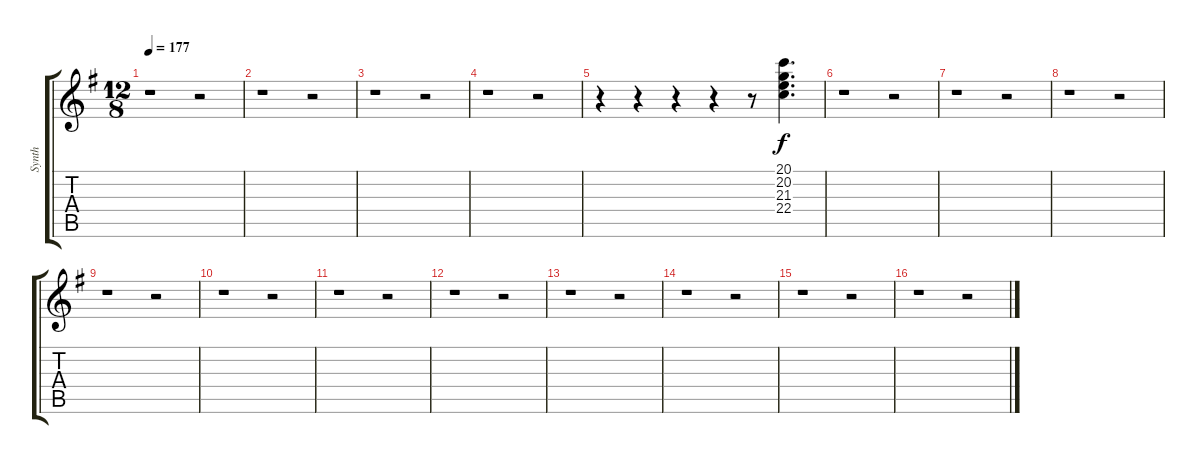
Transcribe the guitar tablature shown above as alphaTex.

\track ("Synth" "Synth") {instrument orchestrahit}
\staff {score tabs}
\tuning (E4 B3 G3 D3 A2 E2) {hide}
\ts (12 8)
\tempo 177
\clef g2
\ks g
r.1{dy f} r.2 |
r.1 r.2 |
r.1 r.2 |
r.1 r.2 |
r.4 r.4 r.4 r.4 r.8 (20.1 20.2 21.3 22.4).4{d} |
r.1 r.2 |
r.1 r.2 |
r.1 r.2 |
r.1 r.2 |
r.1 r.2 |
r.1 r.2 |
r.1 r.2 |
r.1 r.2 |
r.1 r.2 |
r.1 r.2 |
r.1 r.2
